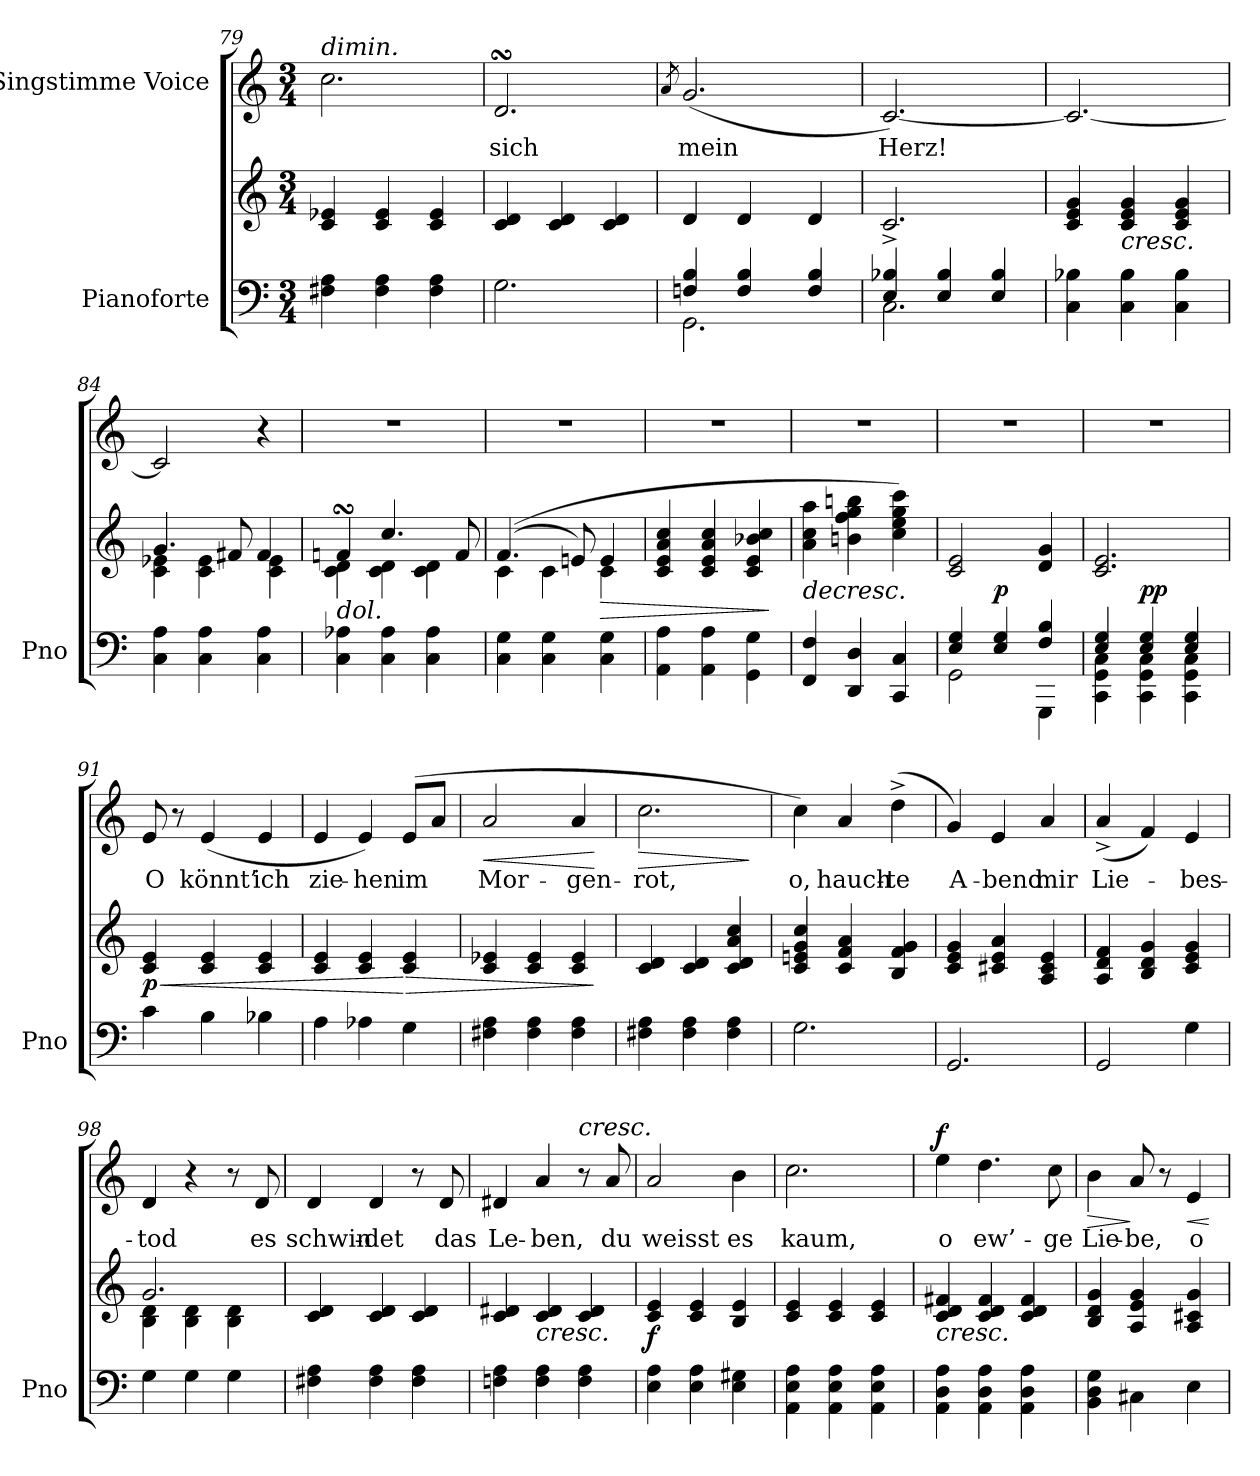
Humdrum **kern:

**kern	**kern	**dynam	**kern	**text	**dynam
*part2	*part2	*part2	*part1	*part1	*part1
*staff3	*staff2	*staff2/3	*staff1	*staff1	*staff1
*I"Pianoforte	*	*	*I"Singstimme Voice	*	*
*I'Pno	*	*	*	*	*
*clefF4	*clefG2	*	*clefG2	*	*
*k[]	*k[]	*	*k[]	*	*
*M3/4	*M3/4	*	*M3/4	*	*
=79	=79	=79	=79	=79	=79
!	!	!	!LO:TX:a:i:t=dimin.	!	!
4F#X\ 4A\	4c/ 4e-X/	.	2.cc\	.	.
4F#\ 4A\	4c/ 4e-/	.	.	.	.
4F#\ 4A\	4c/ 4e-/	.	.	.	.
=80	=80	=80	=80	=80	=80
!	!	!	!	!LO:LY:b	!
2.G\	4c/ 4d/	.	2.dsSSS/	sich	.
.	4c/ 4d/	.	.	.	.
.	4c/ 4d/	.	.	.	.
=81	=81	=81	=81	=81	=81
.	.	.	8qa/	.	.
*^	*	*	*	*	*
!	!	!	!	!	!LO:LY:b	!
*	*	*	*	*^	*	*
4Fn/ 4B/	2.GG\	4d/	.	(2.g/	4.ryy	mein	.
4F/ 4B/	.	4d/	.	.	.	.	.
.	.	.	.	.	4.ryy	.	.
4F/ 4B/	.	4d/	.	.	.	.	.
*	*	*	*	*v	*v	*	*
=82	=82	=82	=82	=82	=82	=82
!	!	!	!	!	!LO:LY:b	!
4E/ 4B-X/	2.C\	2.c^>/	.	[2.c/)	Herz!	.
4E/ 4B-/	.	.	.	.	.	.
4E/ 4B-/	.	.	.	.	.	.
*v	*v	*	*	*	*	*
=83	=83	=83	=83	=83	=83
4C\ 4B-X\	4c/ 4e/ 4g/	.	2.c/_	.	.
!	!LO:TX:b:i:t=cresc.	!	!	!	!
4C\ 4B-\	4c/ 4e/ 4g/	.	.	.	.
4C\ 4B-\	4c/ 4e/ 4g/	.	.	.	.
!!LO:LB:g=z
=84	=84	=84	=84	=84	=84
*	*^	*	*	*	*
4C\ 4A\	4.g/	4c\ 4e-X\	.	2c/]	.	.
4C\ 4A\	.	4c\ 4e-\	.	.	.	.
.	8f#X/	.	.	.	.	.
4C\ 4A\	4f#/	4c\ 4e-\	.	4r	.	.
=85	=85	=85	=85	=85	=85	=85
!	!LO:TX:b:i:t=dol.	!	!	!	!	!
4C\ 4A-X\	4fnsSSs/	4c\ 4d\	.	2.r	.	.
4C\ 4A-\	4.cc/	4c\ 4d\	.	.	.	.
4C\ 4A-\	.	4c\ 4d\	.	.	.	.
.	8f/	.	.	.	.	.
=86	=86	=86	=86	=86	=86	=86
4C\ 4G\	((4.f/	4c\	.	2.r	.	.
4C\ 4G\	.	4c\	.	.	.	.
.	8en/)	.	.	.	.	.
!	!	!	!LO:HP:b	!	!	!
4C\ 4G\	4e/	4c\	>	.	.	.
*	*v	*v	*	*	*	*
=87	=87	=87	=87	=87	=87
4AA\ 4A\	4c/ 4e/ 4a/ 4cc/	.	2.r	.	.
4AA\ 4A\	4c/ 4e/ 4a/ 4cc/	.	.	.	.
4GG\ 4G\	4c/ 4e/ 4b-X/ 4cc/	.	.	.	.
.	.	]	.	.	.
=88	=88	=88	=88	=88	=88
!	!LO:TX:b:i:t=decresc.	!	!	!	!
4FF/ 4F/	4a\ 4cc\ 4aa\	.	2.r	.	.
4DD/ 4D/	4bn\ 4ff\ 4gg\ 4bbn\	.	.	.	.
4CC/ 4C/	4cc\ 4ee\ 4gg\ 4ccc\)	.	.	.	.
=89	=89	=89	=89	=89	=89
*^	*	*	*	*	*
4E/ 4G/	2GG\	2c/ 2e/	.	2.r	.	.
!	!	!	!LO:DY:a=2	!	!	!
4E/ 4G/	.	.	p	.	.	.
4F/ 4B/	4GGG\	4d/ 4g/	.	.	.	.
=90	=90	=90	=90	=90	=90	=90
4E/ 4G/	4CC\ 4GG\ 4C\	2.c/ 2.e/	.	2.r	.	.
!	!	!	!LO:DY:a=2	!	!	!
4E/ 4G/	4CC\ 4GG\ 4C\	.	pp	.	.	.
4E/ 4G/	4CC\ 4GG\ 4C\	.	.	.	.	.
!!LO:LB:g=z
=91	=91	=91	=91	=91	=91	=91
!	!	!	!LO:HP:b	!	!LO:LY:b	!
!	!	!	!LO:DY:n=1:b	!	!	!
*v	*v	*	*	*	*	*
4c\	4c/ 4e/	< p	8e/	O	.
.	.	.	8r	.	.
!	!	!	!	!LO:LY:b	!
4B\	4c/ 4e/	.	(>4e/	könnt’	.
!	!	!	!	!LO:LY:b	!
4B-X\	4c/ 4e/	.	4e/	ich	.
=92	=92	=92	=92	=92	=92
!	!	!	!	!LO:LY:b	!
4A\	4c/ 4e/	.	4e/	zie-	.
!	!	!	!	!LO:LY:b	!
4A-X\	4c/ 4e/	.	4e/)	-hen	.
!	!	!LO:HP:n=1:b	!	!LO:LY:b	!
4G\	4c/ 4e/	[ >	(8e/L	im	.
.	.	.	8a/J	.	.
=93	=93	=93	=93	=93	=93
!	!	!	!	!LO:LY:b	!LO:HP:b
4F#X\ 4A\	4c/ 4e-X/	.	2a/	Mor-	<
4F#\ 4A\	4c/ 4e-/	.	.	.	.
!	!	!	!	!LO:LY:b	!
4F#\ 4A\	4c/ 4e-/	.	4a/	-gen-	.
.	.	]	.	.	[
=94	=94	=94	=94	=94	=94
!	!	!	!	!LO:LY:b	!LO:HP:b
4F#X\ 4A\	4c/ 4d/	.	2.cc\	-rot,	>
4F#\ 4A\	4c/ 4d/	.	.	.	.
4F#\ 4A\	4c/ 4d/ 4a/ 4cc/	.	.	.	.
.	.	.	.	.	]
=95	=95	=95	=95	=95	=95
!	!	!	!	!LO:LY:b	!
2.G\	4c/ 4en/ 4g/ 4cc/	.	4cc\)	o,	.
!	!	!	!	!LO:LY:b	!
.	4c/ 4f/ 4a/	.	4a/	hauch-	.
!	!	!	!	!LO:LY:b	!
.	4B/ 4f/ 4g/	.	(4dd^\	-te	.
=96	=96	=96	=96	=96	=96
!	!	!	!	!LO:LY:b	!
2.GG/	4c/ 4e/ 4g/	.	4g/)	A-	.
!	!	!	!	!LO:LY:b	!
.	4c#X/ 4e/ 4a/	.	4e/	-bend	.
!	!	!	!	!LO:LY:b	!
.	4A/ 4c#/ 4e/	.	4a/	mir	.
!!LO:LB:g=z
=97	=97	=97	=97	=97	=97
!	!	!	!	!LO:LY:b	!
2GG/	4A/ 4d/ 4f/	.	(4a^>/	Lie-	.
.	4B/ 4d/ 4g/	.	4f/)	.	.
!	!	!	!	!LO:LY:b	!
4G\	4c/ 4e/ 4g/	.	4e/	-bes-	.
=98	=98	=98	=98	=98	=98
*	*^	*	*	*	*
!	!	!	!	!	!LO:LY:b	!
4G\	2.g/	4B\ 4d\	.	4d/	-tod	.
4G\	.	4B\ 4d\	.	4r	.	.
4G\	.	4B\ 4d\	.	8r	.	.
!	!	!	!	!	!LO:LY:b	!
.	.	.	.	8d/	es	.
*	*v	*v	*	*	*	*
=99	=99	=99	=99	=99	=99
!	!	!	!	!LO:LY:b	!
4F#X\ 4A\	4c/ 4d/	.	4d/	schwin-	.
!	!	!	!	!LO:LY:b	!
4F#\ 4A\	4c/ 4d/	.	4d/	-det	.
4F#\ 4A\	4c/ 4d/	.	8r	.	.
!	!	!	!	!LO:LY:b	!
.	.	.	8d/	das	.
=100	=100	=100	=100	=100	=100
!	!	!	!	!LO:LY:b	!
4Fn\ 4A\	4c/ 4d#X/	.	4d#X/	Le-	.
!	!LO:TX:b:i:t=cresc.	!	!	!	!
!	!	!	!	!LO:LY:b	!
4F\ 4A\	4c/ 4d#/	.	4a/	-ben,	.
!	!	!	!LO:TX:a:i:t=cresc.	!	!
4F\ 4A\	4c/ 4d#/	.	8r	.	.
!	!	!	!	!LO:LY:b	!
.	.	.	8a/	du	.
=101	=101	=101	=101	=101	=101
!	!	!LO:DY:b	!	!LO:LY:b	!
4E\ 4A\	4c/ 4e/	f	2a/	weisst	.
4E\ 4A\	4c/ 4e/	.	.	.	.
!	!	!	!	!LO:LY:b	!
4E\ 4G#X\	4B/ 4e/	.	4b\	es	.
=102	=102	=102	=102	=102	=102
!	!	!	!	!LO:LY:b	!
4AA\ 4E\ 4A\	4c/ 4e/	.	2.cc\	kaum,	.
4AA\ 4E\ 4A\	4c/ 4e/	.	.	.	.
4AA\ 4E\ 4A\	4c/ 4e/	.	.	.	.
!!LO:PB:g=z
=103	=103	=103	=103	=103	=103
!	!LO:TX:b:i:t=cresc.	!	!	!	!
!	!	!	!	!LO:LY:b	!LO:DY:a
4AA\ 4D\ 4A\	4c/ 4d/ 4f#X/	.	4ee\	o	f
!	!	!	!	!LO:LY:b	!
4AA\ 4D\ 4A\	4c/ 4d/ 4f#/	.	4.dd\	ew’-	.
4AA\ 4D\ 4A\	4c/ 4d/ 4f#/	.	.	.	.
!	!	!	!	!LO:LY:b	!
.	.	.	8cc\	-ge	.
=104	=104	=104	=104	=104	=104
!	!	!	!	!LO:LY:b	!LO:HP:b
4BB\ 4D\ 4G\	4B/ 4d/ 4g/	.	4b\	Lie-	>
!	!	!	!	!LO:LY:b	!
4C#X\	4A/ 4e/ 4g/	.	8a/	-be,	]
.	.	.	8r	.	.
!	!	!	!	!LO:LY:b	!LO:HP:b
4E\	4A/ 4c#X/ 4g/	.	4e/	o	<
.	.	.	.	.	[
=	=	=	=	=	=
*-	*-	*-	*-	*-	*-
